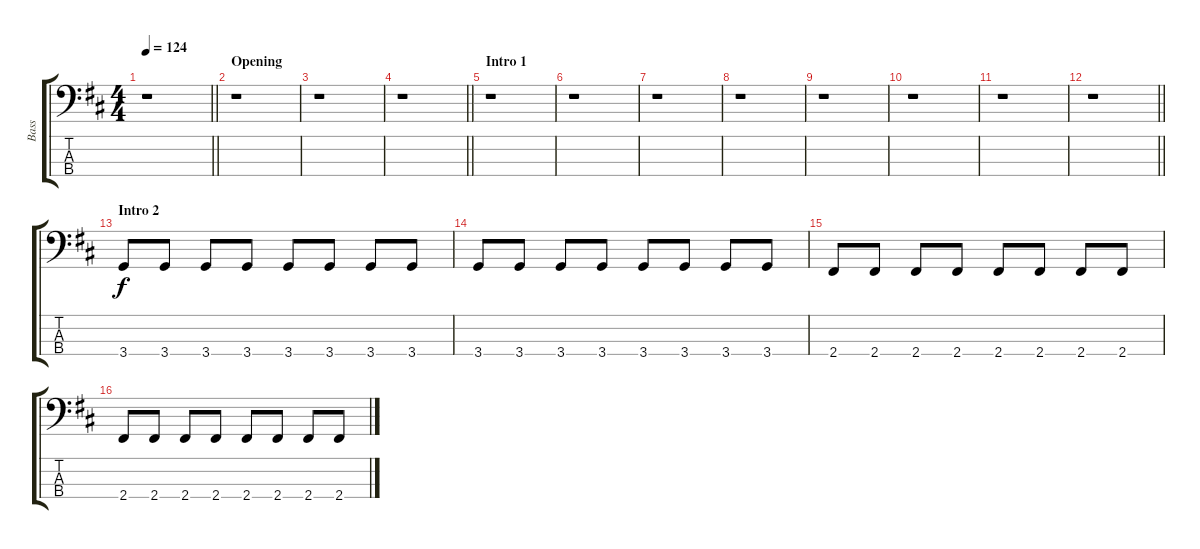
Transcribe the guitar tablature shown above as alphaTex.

\track ("Bass" "Bass") {instrument electricbasspick}
\staff {score tabs}
\tuning (G2 D2 A1 E1) {hide}
\ts (4 4)
\tempo 124
\clef f4
\barLineRight lightlight
\ks d
r.1{dy f instrument electricbasspick} |
\section ("" "Opening")
r.1 |
r.1 |
\barLineRight lightlight
r.1 |
\section ("" "Intro 1")
r.1 |
r.1 |
r.1 |
r.1 |
r.1 |
r.1 |
r.1 |
\barLineRight lightlight
r.1 |
\section ("" "Intro 2")
3.4.8 3.4.8 3.4.8 3.4.8 3.4.8 3.4.8 3.4.8 3.4.8 |
3.4.8 3.4.8 3.4.8 3.4.8 3.4.8 3.4.8 3.4.8 3.4.8 |
2.4.8 2.4.8 2.4.8 2.4.8 2.4.8 2.4.8 2.4.8 2.4.8 |
2.4.8 2.4.8 2.4.8 2.4.8 2.4.8 2.4.8 2.4.8 2.4.8
